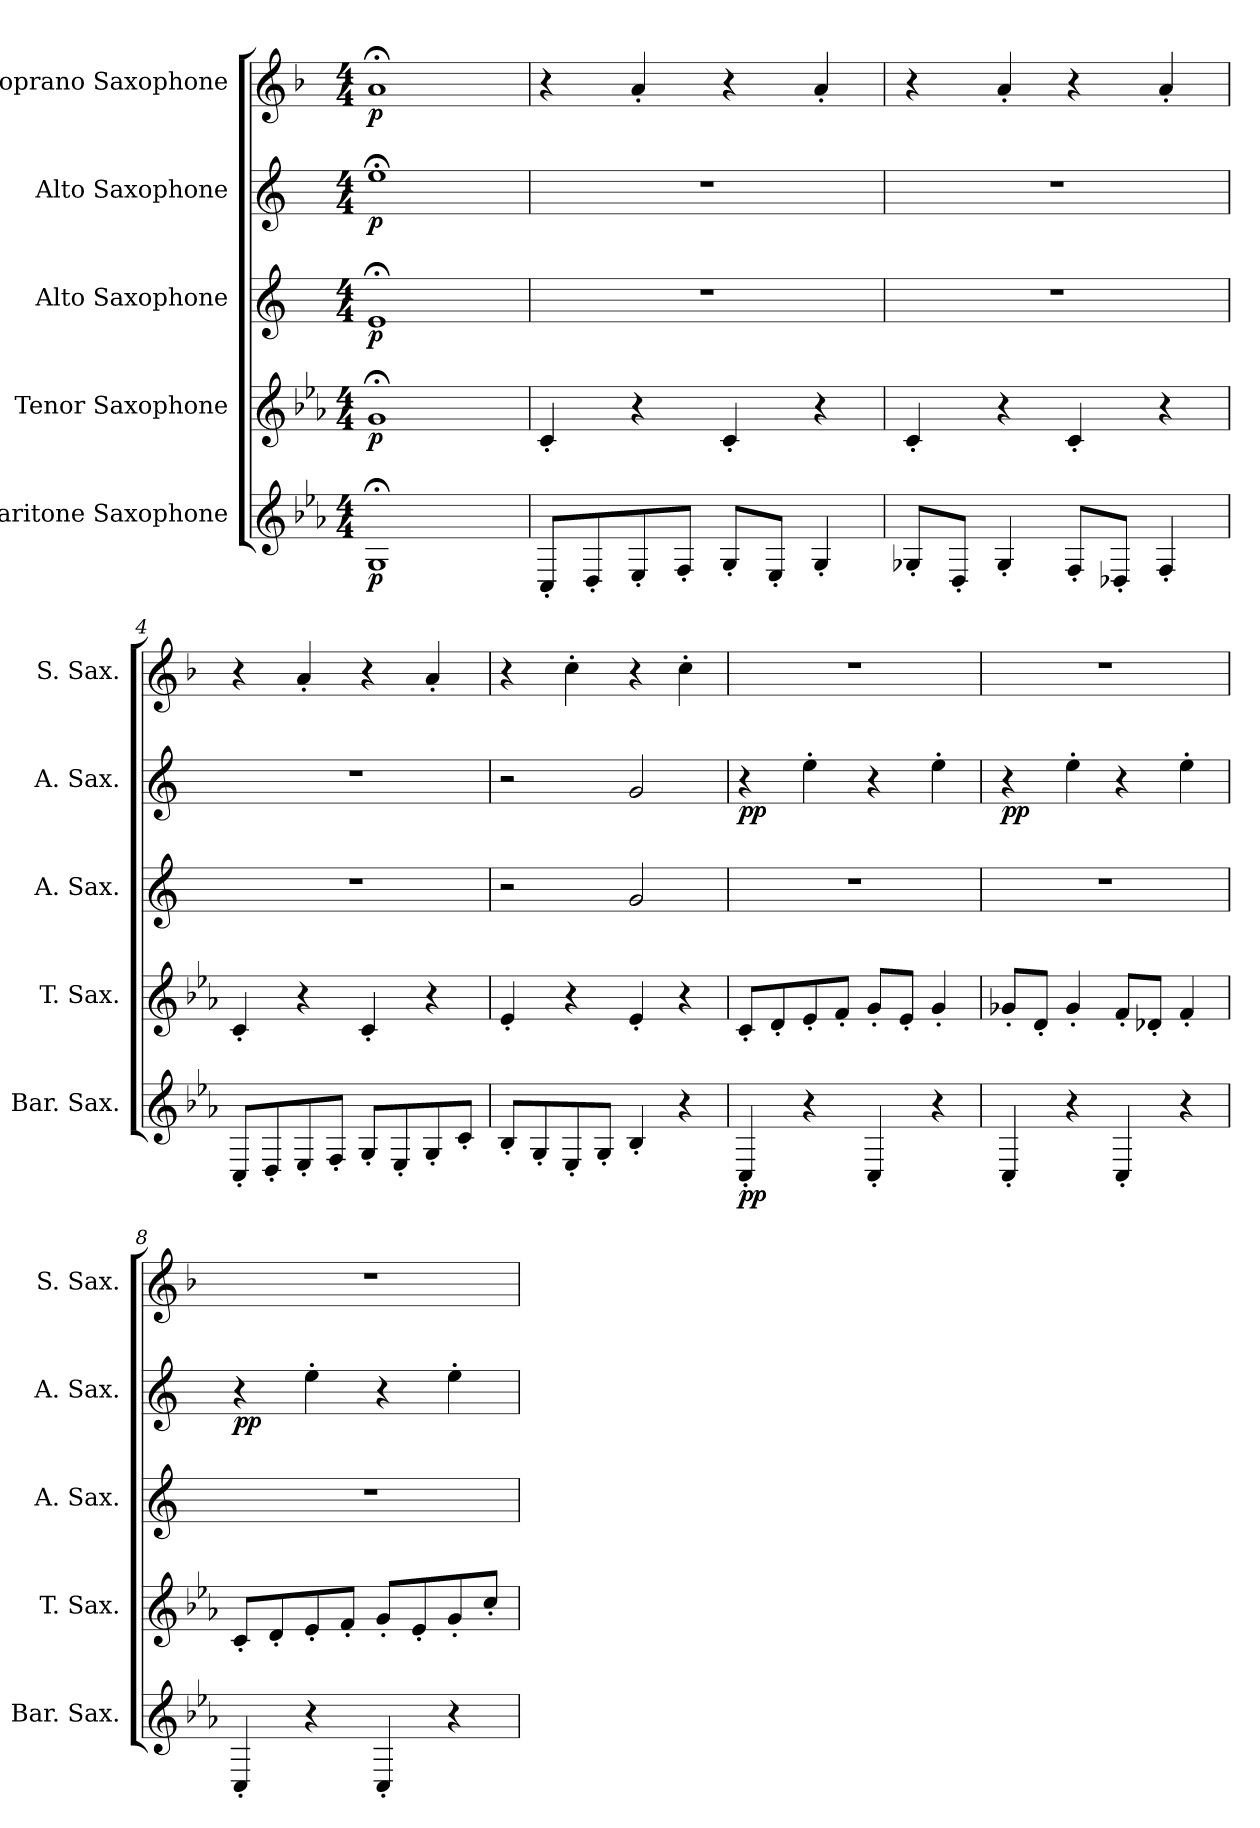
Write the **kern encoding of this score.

**kern	**dynam	**kern	**dynam	**kern	**dynam	**kern	**dynam	**kern	**dynam
*part5	*part5	*part4	*part4	*part3	*part3	*part2	*part2	*part1	*part1
*staff5	*staff5	*staff4	*staff4	*staff3	*staff3	*staff2	*staff2	*staff1	*staff1
*I"Baritone Saxophone	*	*I"Tenor Saxophone	*	*I"Alto Saxophone	*	*I"Alto Saxophone	*	*I"Soprano Saxophone	*
*I'Bar. Sax.	*	*I'T. Sax.	*	*I'A. Sax.	*	*I'A. Sax.	*	*I'S. Sax.	*
*clefG2	*	*clefG2	*	*clefG2	*	*clefG2	*	*clefG2	*
*ITrd12c21	*	*ITrd8c14	*	*ITrd5c9	*	*ITrd5c9	*	*ITrd1c2	*
*k[b-e-a-]	*	*k[b-e-a-]	*	*k[b-e-a-]	*	*k[b-e-a-]	*	*k[b-e-a-]	*
*M4/4	*	*M4/4	*	*M4/4	*	*M4/4	*	*M4/4	*
*MM138	*	*MM138	*	*MM138	*	*MM138	*	*MM138	*
=1	=1	=1	=1	=1	=1	=1	=1	=1	=1
!	!LO:DY:b	!	!LO:DY:b	!	!LO:DY:b	!	!LO:DY:b	!	!LO:DY:b
1GG;<	p	1G;<	p	1G;<	p	1g;<	p	1g;<	p
=2	=2	=2	=2	=2	=2	=2	=2	=2	=2
8CC'/L	.	4C'/	.	1r	.	1r	.	4r	.
8DD'/	.	.	.	.	.	.	.	.	.
8EE-'/	.	4r	.	.	.	.	.	4g'/	.
8FF'/J	.	.	.	.	.	.	.	.	.
8GG'/L	.	4C'/	.	.	.	.	.	4r	.
8EE-'/J	.	.	.	.	.	.	.	.	.
4GG'/	.	4r	.	.	.	.	.	4g'/	.
=3	=3	=3	=3	=3	=3	=3	=3	=3	=3
8GG-X'/L	.	4C'/	.	1r	.	1r	.	4r	.
8DD'/J	.	.	.	.	.	.	.	.	.
4GG-'/	.	4r	.	.	.	.	.	4g'/	.
8FF'/L	.	4C'/	.	.	.	.	.	4r	.
8DD-X'/J	.	.	.	.	.	.	.	.	.
4FF'/	.	4r	.	.	.	.	.	4g'/	.
=4	=4	=4	=4	=4	=4	=4	=4	=4	=4
8CC'/L	.	4C'/	.	1r	.	1r	.	4r	.
8DD'/	.	.	.	.	.	.	.	.	.
8EE-'/	.	4r	.	.	.	.	.	4g'/	.
8FF'/J	.	.	.	.	.	.	.	.	.
8GG'/L	.	4C'/	.	.	.	.	.	4r	.
8EE-'/	.	.	.	.	.	.	.	.	.
8GG'/	.	4r	.	.	.	.	.	4g'/	.
8C'/J	.	.	.	.	.	.	.	.	.
=5	=5	=5	=5	=5	=5	=5	=5	=5	=5
8BB-'/L	.	4E-'/	.	2r	.	2r	.	4r	.
8GG'/	.	.	.	.	.	.	.	.	.
8EE-'/	.	4r	.	.	.	.	.	4b-'\	.
8GG'/J	.	.	.	.	.	.	.	.	.
4BB-'/	.	4E-'/	.	2B-/	.	2B-/	.	4r	.
4r	.	4r	.	.	.	.	.	4b-'\	.
!!LO:LB:g=z
=6	=6	=6	=6	=6	=6	=6	=6	=6	=6
!	!LO:DY:b	!	!	!	!	!	!LO:DY:b	!	!
4CC'/	pp	8C'/L	.	1r	.	4r	pp	1r	.
.	.	8D'/	.	.	.	.	.	.	.
4r	.	8E-'/	.	.	.	4g'\	.	.	.
.	.	8F'/J	.	.	.	.	.	.	.
4CC'/	.	8G'/L	.	.	.	4r	.	.	.
.	.	8E-'/J	.	.	.	.	.	.	.
4r	.	4G'/	.	.	.	4g'\	.	.	.
=7	=7	=7	=7	=7	=7	=7	=7	=7	=7
!	!	!	!	!	!	!	!LO:DY:b	!	!
4CC'/	.	8G-X'/L	.	1r	.	4r	pp	1r	.
.	.	8D'/J	.	.	.	.	.	.	.
4r	.	4G-'/	.	.	.	4g'\	.	.	.
4CC'/	.	8F'/L	.	.	.	4r	.	.	.
.	.	8D-X'/J	.	.	.	.	.	.	.
4r	.	4F'/	.	.	.	4g'\	.	.	.
=8	=8	=8	=8	=8	=8	=8	=8	=8	=8
!	!	!	!	!	!	!	!LO:DY:b	!	!
4CC'/	.	8C'/L	.	1r	.	4r	pp	1r	.
.	.	8D'/	.	.	.	.	.	.	.
4r	.	8E-'/	.	.	.	4g'\	.	.	.
.	.	8F'/J	.	.	.	.	.	.	.
4CC'/	.	8G'/L	.	.	.	4r	.	.	.
.	.	8E-'/	.	.	.	.	.	.	.
4r	.	8G'/	.	.	.	4g'\	.	.	.
.	.	8c'/J	.	.	.	.	.	.	.
=	=	=	=	=	=	=	=	=	=
*-	*-	*-	*-	*-	*-	*-	*-	*-	*-
